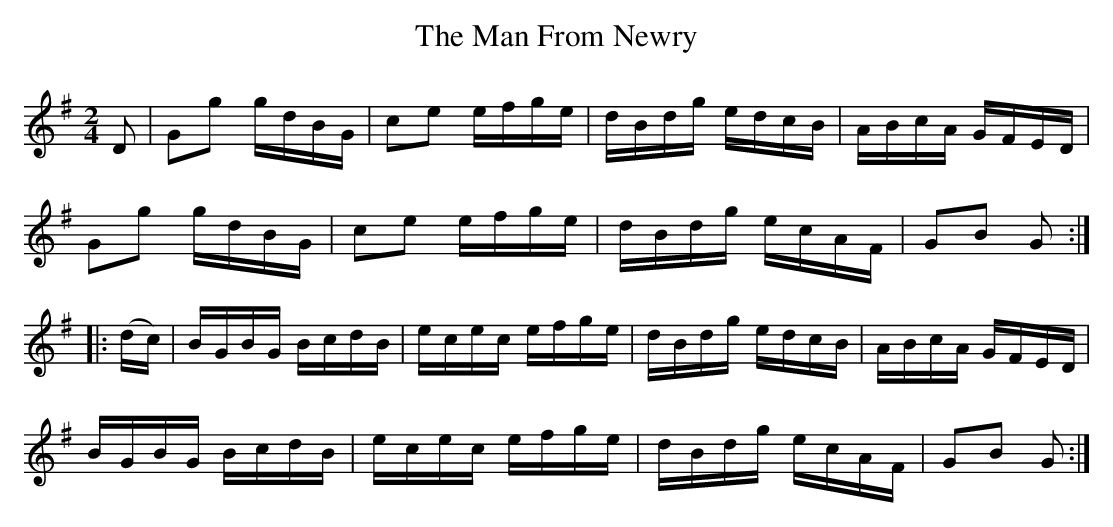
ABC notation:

X:1
T: The Man From Newry
M: 2/4
L: 1/16
K: G
    D2  | G2g2 gdBG | c2e2 efge | dBdg edcB | ABcA GFED |
          G2g2 gdBG | c2e2 efge | dBdg ecAF | G2B2 G2  :|
|: (dc) | BGBG BcdB | ecec efge | dBdg edcB | ABcA GFED |
          BGBG BcdB | ecec efge | dBdg ecAF | G2B2 G2  :|
